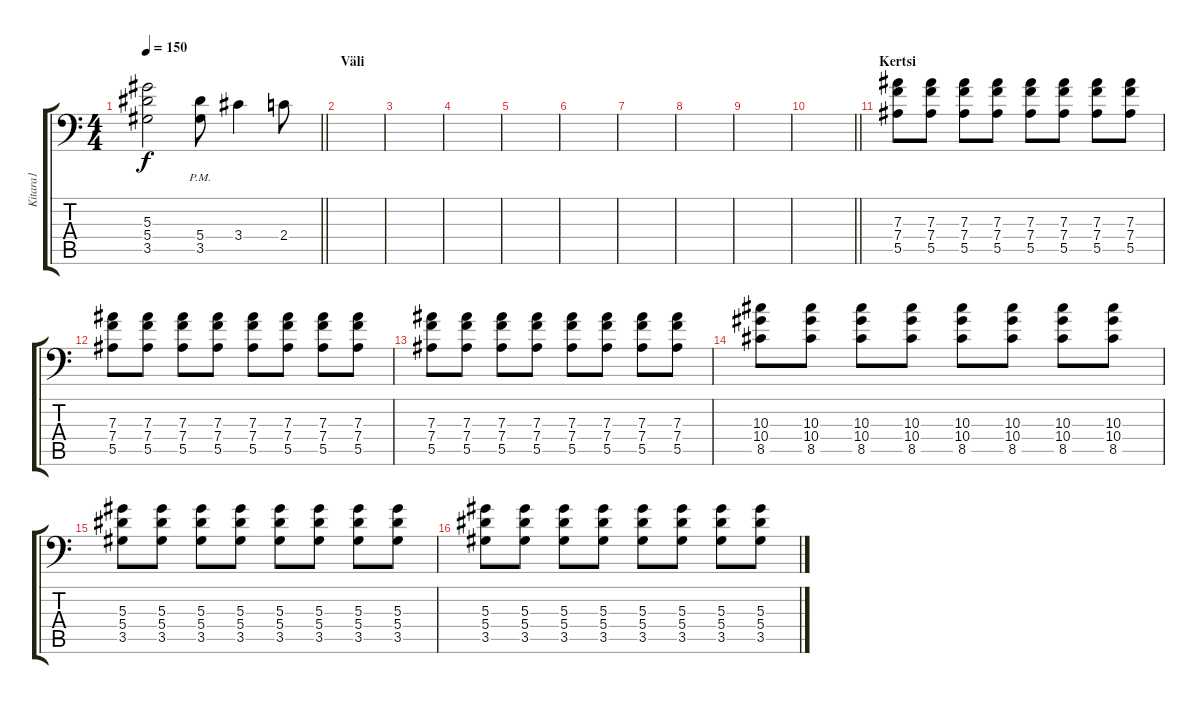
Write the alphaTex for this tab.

\track ("Kitara1" "Kitara1") {instrument distortionguitar}
\staff {score tabs}
\tuning (C4 G3 Eb3 Bb2 F2 Bb1) {hide}
\ts (4 4)
\tempo 150
\clef f4
\barLineRight lightlight
\ks c
(5.3 5.4 3.5).2{dy f} (5.4{pm} 3.5{pm}).8 3.4.4 2.4.8 |
\section ("" "Väli")
|
|
|
|
|
|
|
|
\barLineRight lightlight
|
\section ("" "Kertsi")
(7.3 7.4 5.5).8 (7.3 7.4 5.5).8 (7.3 7.4 5.5).8 (7.3 7.4 5.5).8 (7.3 7.4 5.5).8 (7.3 7.4 5.5).8 (7.3 7.4 5.5).8 (7.3 7.4 5.5).8 |
(7.3 7.4 5.5).8 (7.3 7.4 5.5).8 (7.3 7.4 5.5).8 (7.3 7.4 5.5).8 (7.3 7.4 5.5).8 (7.3 7.4 5.5).8 (7.3 7.4 5.5).8 (7.3 7.4 5.5).8 |
(7.3 7.4 5.5).8 (7.3 7.4 5.5).8 (7.3 7.4 5.5).8 (7.3 7.4 5.5).8 (7.3 7.4 5.5).8 (7.3 7.4 5.5).8 (7.3 7.4 5.5).8 (7.3 7.4 5.5).8 |
(10.3 10.4 8.5).8 (10.3 10.4 8.5).8 (10.3 10.4 8.5).8 (10.3 10.4 8.5).8 (10.3 10.4 8.5).8 (10.3 10.4 8.5).8 (10.3 10.4 8.5).8 (10.3 10.4 8.5).8 |
(5.3 5.4 3.5).8 (5.3 5.4 3.5).8 (5.3 5.4 3.5).8 (5.3 5.4 3.5).8 (5.3 5.4 3.5).8 (5.3 5.4 3.5).8 (5.3 5.4 3.5).8 (5.3 5.4 3.5).8 |
(5.3 5.4 3.5).8 (5.3 5.4 3.5).8 (5.3 5.4 3.5).8 (5.3 5.4 3.5).8 (5.3 5.4 3.5).8 (5.3 5.4 3.5).8 (5.3 5.4 3.5).8 (5.3 5.4 3.5).8
